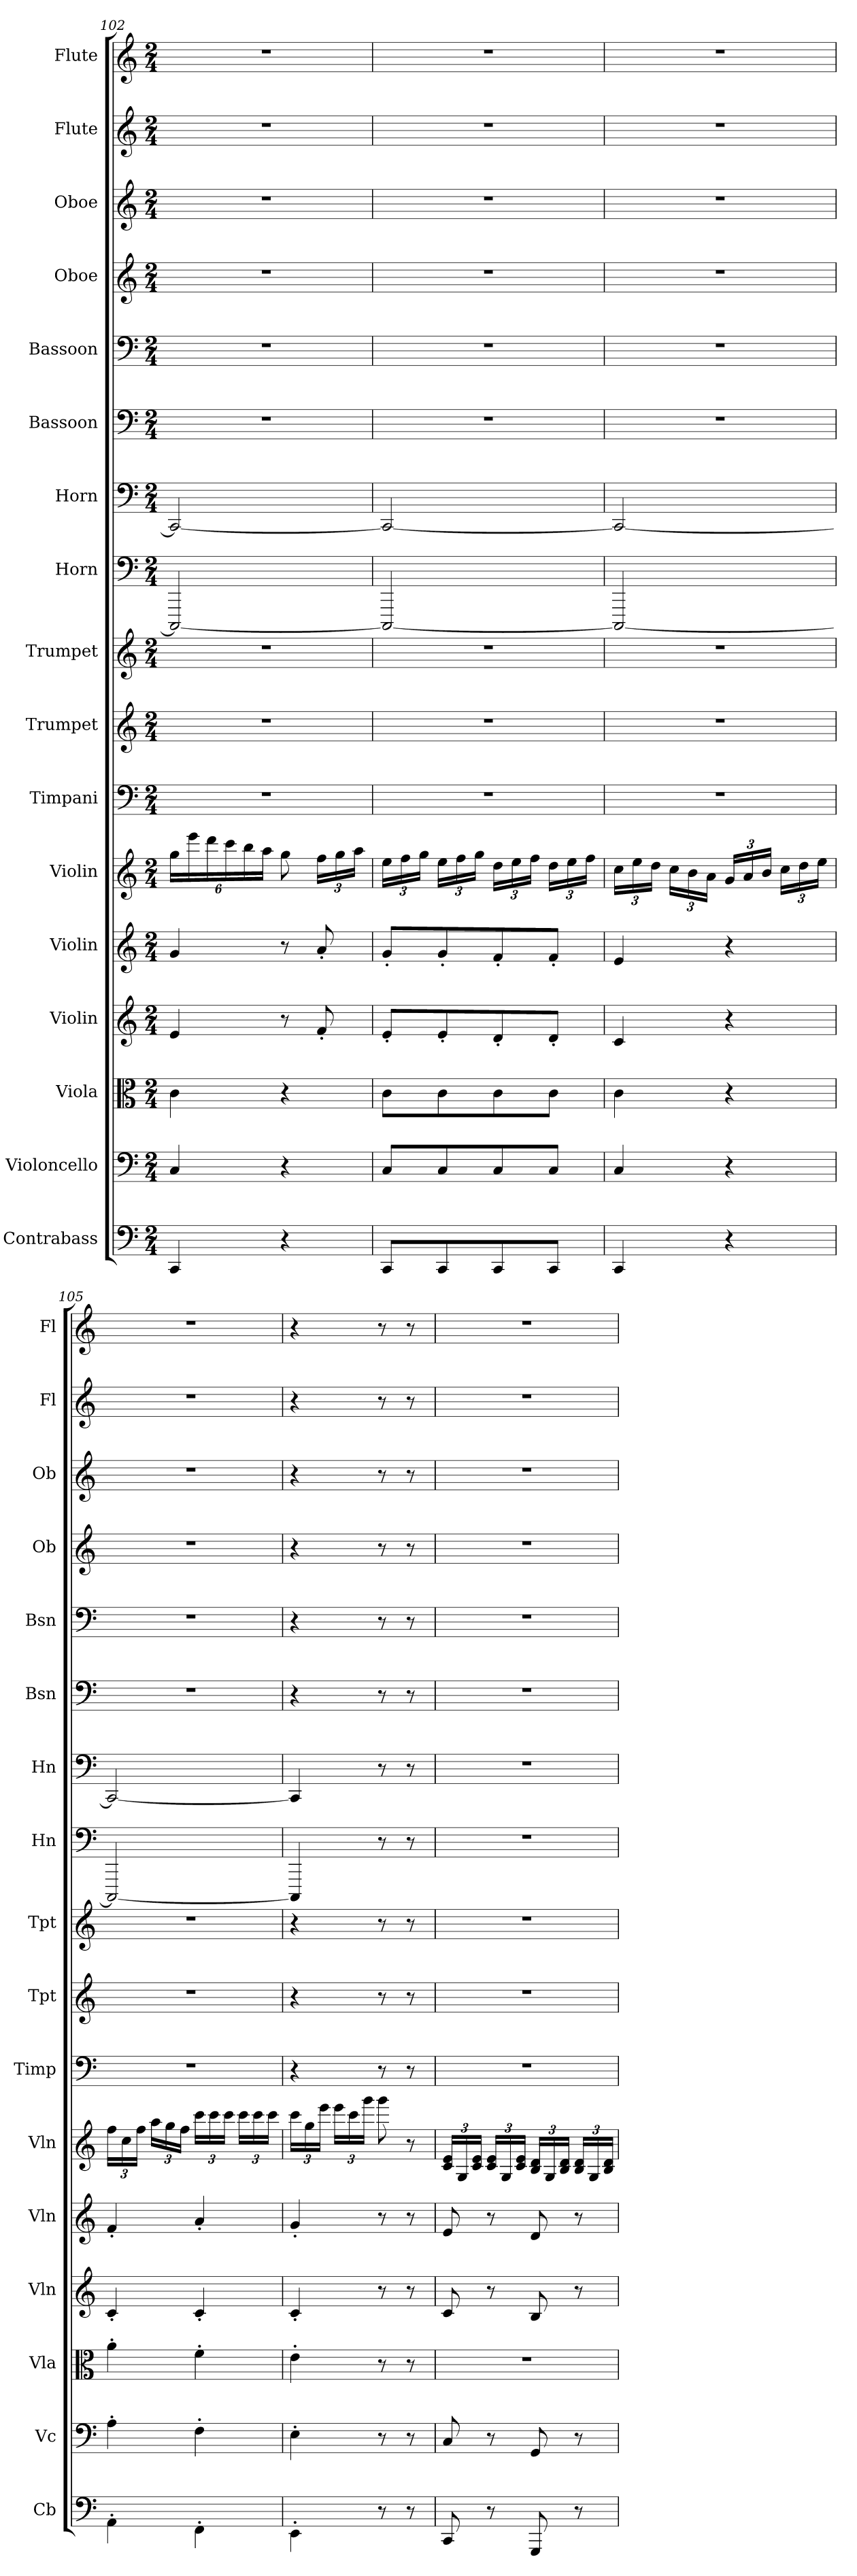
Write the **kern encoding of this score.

**kern	**kern	**kern	**kern	**kern	**kern	**kern	**kern	**kern	**kern	**kern	**kern	**kern	**kern	**kern	**kern	**kern
*part17	*part16	*part15	*part14	*part13	*part12	*part11	*part10	*part9	*part8	*part7	*part6	*part5	*part4	*part3	*part2	*part1
*staff17	*staff16	*staff15	*staff14	*staff13	*staff12	*staff11	*staff10	*staff9	*staff8	*staff7	*staff6	*staff5	*staff4	*staff3	*staff2	*staff1
*I"Contrabass	*I"Violoncello	*I"Viola	*I"Violin	*I"Violin	*I"Violin	*I"Timpani	*I"Trumpet	*I"Trumpet	*I"Horn	*I"Horn	*I"Bassoon	*I"Bassoon	*I"Oboe	*I"Oboe	*I"Flute	*I"Flute
*I'Cb	*I'Vc	*I'Vla	*I'Vln	*I'Vln	*I'Vln	*I'Timp	*I'Tpt	*I'Tpt	*I'Hn	*I'Hn	*I'Bsn	*I'Bsn	*I'Ob	*I'Ob	*I'Fl	*I'Fl
*clefF4	*clefF4	*clefC3	*clefG2	*clefG2	*clefG2	*clefF4	*clefG2	*clefG2	*clefF4	*clefF4	*clefF4	*clefF4	*clefG2	*clefG2	*clefG2	*clefG2
*k[]	*k[]	*k[]	*k[]	*k[]	*k[]	*k[]	*k[]	*k[]	*k[]	*k[]	*k[]	*k[]	*k[]	*k[]	*k[]	*k[]
*M2/4	*M2/4	*M2/4	*M2/4	*M2/4	*M2/4	*M2/4	*M2/4	*M2/4	*M2/4	*M2/4	*M2/4	*M2/4	*M2/4	*M2/4	*M2/4	*M2/4
=102	=102	=102	=102	=102	=102	=102	=102	=102	=102	=102	=102	=102	=102	=102	=102	=102
4CC/	4C/	4c\	4e/	4g/	24gg\LL	2r	2r	2r	2CCC/_	2CC/_	2r	2r	2r	2r	2r	2r
.	.	.	.	.	24eee\	.	.	.	.	.	.	.	.	.	.	.
.	.	.	.	.	24ddd\	.	.	.	.	.	.	.	.	.	.	.
.	.	.	.	.	24ccc\	.	.	.	.	.	.	.	.	.	.	.
.	.	.	.	.	24bb\	.	.	.	.	.	.	.	.	.	.	.
.	.	.	.	.	24aa\JJ	.	.	.	.	.	.	.	.	.	.	.
4r	4r	4r	8r	8r	8gg\	.	.	.	.	.	.	.	.	.	.	.
.	.	.	8f'/	8a'/	24ff\LL	.	.	.	.	.	.	.	.	.	.	.
.	.	.	.	.	24gg\	.	.	.	.	.	.	.	.	.	.	.
.	.	.	.	.	24aa\JJ	.	.	.	.	.	.	.	.	.	.	.
=103	=103	=103	=103	=103	=103	=103	=103	=103	=103	=103	=103	=103	=103	=103	=103	=103
8CC/L	8C/L	8c\L	8e'/L	8g'/L	24ee\LL	2r	2r	2r	2CCC/_	2CC/_	2r	2r	2r	2r	2r	2r
.	.	.	.	.	24ff\	.	.	.	.	.	.	.	.	.	.	.
.	.	.	.	.	24gg\JJ	.	.	.	.	.	.	.	.	.	.	.
8CC/	8C/	8c\	8e'/	8g'/	24ee\LL	.	.	.	.	.	.	.	.	.	.	.
.	.	.	.	.	24ff\	.	.	.	.	.	.	.	.	.	.	.
.	.	.	.	.	24gg\JJ	.	.	.	.	.	.	.	.	.	.	.
8CC/	8C/	8c\	8d'/	8f'/	24dd\LL	.	.	.	.	.	.	.	.	.	.	.
.	.	.	.	.	24ee\	.	.	.	.	.	.	.	.	.	.	.
.	.	.	.	.	24ff\JJ	.	.	.	.	.	.	.	.	.	.	.
8CC/J	8C/J	8c\J	8d'/J	8f'/J	24dd\LL	.	.	.	.	.	.	.	.	.	.	.
.	.	.	.	.	24ee\	.	.	.	.	.	.	.	.	.	.	.
.	.	.	.	.	24ff\JJ	.	.	.	.	.	.	.	.	.	.	.
=104	=104	=104	=104	=104	=104	=104	=104	=104	=104	=104	=104	=104	=104	=104	=104	=104
4CC/	4C/	4c\	4c/	4e/	24cc\LL	2r	2r	2r	2CCC/_	2CC/_	2r	2r	2r	2r	2r	2r
.	.	.	.	.	24ee\	.	.	.	.	.	.	.	.	.	.	.
.	.	.	.	.	24dd\JJ	.	.	.	.	.	.	.	.	.	.	.
.	.	.	.	.	24cc\LL	.	.	.	.	.	.	.	.	.	.	.
.	.	.	.	.	24b\	.	.	.	.	.	.	.	.	.	.	.
.	.	.	.	.	24a\JJ	.	.	.	.	.	.	.	.	.	.	.
4r	4r	4r	4r	4r	24g/LL	.	.	.	.	.	.	.	.	.	.	.
.	.	.	.	.	24a/	.	.	.	.	.	.	.	.	.	.	.
.	.	.	.	.	24b/JJ	.	.	.	.	.	.	.	.	.	.	.
.	.	.	.	.	24cc\LL	.	.	.	.	.	.	.	.	.	.	.
.	.	.	.	.	24dd\	.	.	.	.	.	.	.	.	.	.	.
.	.	.	.	.	24ee\JJ	.	.	.	.	.	.	.	.	.	.	.
=105	=105	=105	=105	=105	=105	=105	=105	=105	=105	=105	=105	=105	=105	=105	=105	=105
4AA'\	4A'\	4a'\	4c'/	4f'/	24ff\LL	2r	2r	2r	2CCC/_	2CC/_	2r	2r	2r	2r	2r	2r
.	.	.	.	.	24cc\	.	.	.	.	.	.	.	.	.	.	.
.	.	.	.	.	24ff\JJ	.	.	.	.	.	.	.	.	.	.	.
.	.	.	.	.	24aa\LL	.	.	.	.	.	.	.	.	.	.	.
.	.	.	.	.	24gg\	.	.	.	.	.	.	.	.	.	.	.
.	.	.	.	.	24ff\JJ	.	.	.	.	.	.	.	.	.	.	.
4FF'\	4F'\	4f'\	4c'/	4a'/	24ccc\LL	.	.	.	.	.	.	.	.	.	.	.
.	.	.	.	.	24ccc\	.	.	.	.	.	.	.	.	.	.	.
.	.	.	.	.	24ccc\JJ	.	.	.	.	.	.	.	.	.	.	.
.	.	.	.	.	24ccc\LL	.	.	.	.	.	.	.	.	.	.	.
.	.	.	.	.	24ccc\	.	.	.	.	.	.	.	.	.	.	.
.	.	.	.	.	24ccc\JJ	.	.	.	.	.	.	.	.	.	.	.
=106	=106	=106	=106	=106	=106	=106	=106	=106	=106	=106	=106	=106	=106	=106	=106	=106
4EE'\	4E'\	4e'\	4c'/	4g'/	24ccc\LL	4r	4r	4r	4CCC/]	4CC/]	4r	4r	4r	4r	4r	4r
.	.	.	.	.	24gg\	.	.	.	.	.	.	.	.	.	.	.
.	.	.	.	.	24eee\JJ	.	.	.	.	.	.	.	.	.	.	.
.	.	.	.	.	24eee\LL	.	.	.	.	.	.	.	.	.	.	.
.	.	.	.	.	24ccc\	.	.	.	.	.	.	.	.	.	.	.
.	.	.	.	.	24ggg\JJ	.	.	.	.	.	.	.	.	.	.	.
8r	8r	8r	8r	8r	8ggg\	8r	8r	8r	8r	8r	8r	8r	8r	8r	8r	8r
8r	8r	8r	8r	8r	8r	8r	8r	8r	8r	8r	8r	8r	8r	8r	8r	8r
=107	=107	=107	=107	=107	=107	=107	=107	=107	=107	=107	=107	=107	=107	=107	=107	=107
8CC"/	8C"/	2r	8c"/	8e"/	24c/ 24e/LL	2r	2r	2r	2r	2r	2r	2r	2r	2r	2r	2r
.	.	.	.	.	24G/	.	.	.	.	.	.	.	.	.	.	.
.	.	.	.	.	24c/ 24e/JJ	.	.	.	.	.	.	.	.	.	.	.
8r	8r	.	8r	8r	24c/ 24e/LL	.	.	.	.	.	.	.	.	.	.	.
.	.	.	.	.	24G/	.	.	.	.	.	.	.	.	.	.	.
.	.	.	.	.	24c/ 24e/JJ	.	.	.	.	.	.	.	.	.	.	.
8GGG"/	8GG"/	.	8B"/	8d"/	24B/ 24d/LL	.	.	.	.	.	.	.	.	.	.	.
.	.	.	.	.	24G/	.	.	.	.	.	.	.	.	.	.	.
.	.	.	.	.	24B/ 24d/JJ	.	.	.	.	.	.	.	.	.	.	.
8r	8r	.	8r	8r	24B/ 24d/LL	.	.	.	.	.	.	.	.	.	.	.
.	.	.	.	.	24G/	.	.	.	.	.	.	.	.	.	.	.
.	.	.	.	.	24B/ 24d/JJ	.	.	.	.	.	.	.	.	.	.	.
=	=	=	=	=	=	=	=	=	=	=	=	=	=	=	=	=
*-	*-	*-	*-	*-	*-	*-	*-	*-	*-	*-	*-	*-	*-	*-	*-	*-
